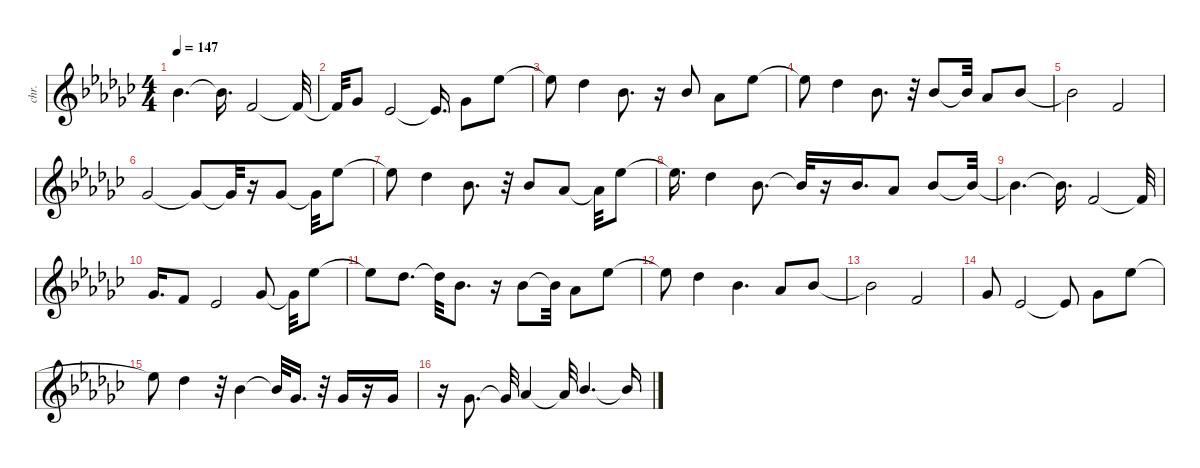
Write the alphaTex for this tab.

\defaultSystemsLayout 4
\hideDynamics
\bracketExtendMode nobrackets
\otherSystemsTrackNameOrientation horizontal
\track ("Vocals" "chr.") {instrument voiceoohs}
\staff {score}
\tuning (Eb4 Bb3 Gb3 Db3 Ab2 Eb2)
\ts (4 4)
\tempo 147
\clef g2
\ks ebminor
7.1{t acc b}.4{d dy f beam Down} 7.1{t acc b}.16{d beam Down} 2.1{acc forcenatural}.2{dy ff beam Up} 2.1{t acc forcenatural}.32{dy f beam Up} |
2.1{t acc forcenatural}.32{beam Up} 3.1{acc b}.8{beam Up} 0.1{acc b}.2{dy mf beam Up} 0.1{t acc b}.16{d dy f beam Up} 3.1{acc b}.8{beam Down} 12.1{acc b}.8{dy ff beam Down} |
12.1{t acc b}.8{dy f beam Down} 10.1{acc b}.4{dy ff beam Down} 7.1{acc b}.8{d dy f beam Down} r.16{beam Up} 7.1{acc b}.8{beam Up} 5.1{acc b}.8{dy ff beam Down} 12.1{acc b}.8{beam Down} |
12.1{t acc b}.8{dy f beam Down} 10.1{acc b}.4{dy ff beam Down} 7.1{acc b}.8{d dy f beam Down} r.32{beam Up} 7.1{acc b}.8{dy ff beam Up} 7.1{t acc b}.32{dy f beam Up} 5.1{acc b}.8{dy fff beam Up} 7.1{acc b}.8{dy ff beam Up} |
7.1{t acc b}.2{dy f beam Down} 7.2{acc forcenatural}.2{dy ff beam Up} |
8.2{acc b}.2{beam Up} 8.2{t acc b}.8{dy f beam Up} 8.2{t acc b}.32{beam Up} r.16{beam Up} 3.1{acc b}.8{beam Up} 3.1{t acc b}.32{beam Down} 12.1{acc b}.8{beam Down} |
12.1{t acc b}.8{beam Down} 10.1{acc b}.4{beam Down} 7.1{acc b}.8{d beam Down} r.32{beam Up} 7.1{acc b}.8{beam Up} 5.1{acc b}.8{beam Up} 5.1{t acc b}.32{beam Down} 12.1{acc b}.8{dy ff beam Down} |
12.1{t acc b}.16{d dy f beam Down} 10.1{acc b}.4{dy ff beam Down} 7.1{acc b}.8{d dy f beam Down} 7.1{t acc b}.32{beam Up} r.16{beam Up} 7.1{acc b}.16{d dy ff beam Up} 5.1{acc b}.8{beam Up} 7.1{acc b}.8{beam Up} 7.1{t acc b}.32{dy f beam Up} |
7.1{t acc b}.4{d beam Down} 7.1{t acc b}.16{d beam Down} 2.1{acc forcenatural}.2{beam Up} 2.1{t acc forcenatural}.32{beam Up} |
3.1{acc b}.16{d dy mf beam Up} 2.1{acc forcenatural}.8{dy mp beam Up} 0.1{acc b}.2{dy mf beam Up} 3.1{acc b}.8{beam Up} 3.1{t acc b}.32{dy f beam Down} 12.1{acc b}.8{dy ff beam Down} |
12.1{t acc b}.8{dy f beam Down} 10.1{acc b}.8{d dy ff beam Down} 10.1{t acc b}.32{dy f beam Down} 7.1{acc b}.8{d dy ff beam Down} r.16{beam Down} 7.1{acc b}.8{dy f beam Up} 7.1{t acc b}.32{beam Up} 5.1{acc b}.8{dy fff beam Down} 12.1{acc b}.8{dy ff beam Down} |
12.1{t acc b}.8{dy f beam Down} 10.1{acc b}.4{dy ff beam Down} 7.1{acc b}.4{d dy f beam Down} 10.2{acc b}.8{dy ff beam Up} 7.1{acc b}.8{dy fff beam Up} |
7.1{t acc b}.2{dy f beam Down} 7.2{acc forcenatural}.2{dy fff beam Up} |
8.2{acc b}.8{dy mp beam Up} 0.1{acc b}.2{beam Up} 0.1{t acc b}.8{dy f beam Up} 3.1{acc b}.8{beam Down} 12.1{acc b}.8{dy ff beam Down} |
12.1{t acc b}.8{dy f beam Down} 10.1{acc b}.4{dy ff beam Down} r.32{beam Down} 7.1{acc b}.4{beam Down} 7.1{t acc b}.32{dy f beam Up} 8.2{acc b}.16{d dy mp beam Up} r.32{beam Up} 8.2{acc b}.16{dy f beam Up} r.16{beam Up} 8.2{acc b}.16{beam Up} |
r.16{beam Down} 8.2{acc b}.8{d dy ff beam Up} 8.2{t acc b}.32{dy f beam Up} 5.1{acc b}.4{dy ff beam Up} 5.1{t acc b}.32{dy f beam Up} 7.1{acc b}.4{d beam Up} 7.1{t acc b}.16{beam Up}
